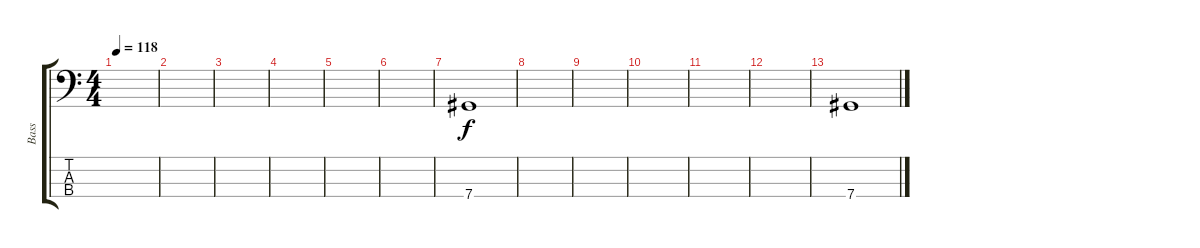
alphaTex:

\track ("Bass" "Bass") {instrument electricbasspick}
\staff {score tabs}
\tuning (Gb2 Db2 Ab1 Db1) {hide}
\ts (4 4)
\tempo 118
\clef f4
\ks c
|
|
|
|
|
|
7.4.1 |
|
|
|
|
|
7.4.1
